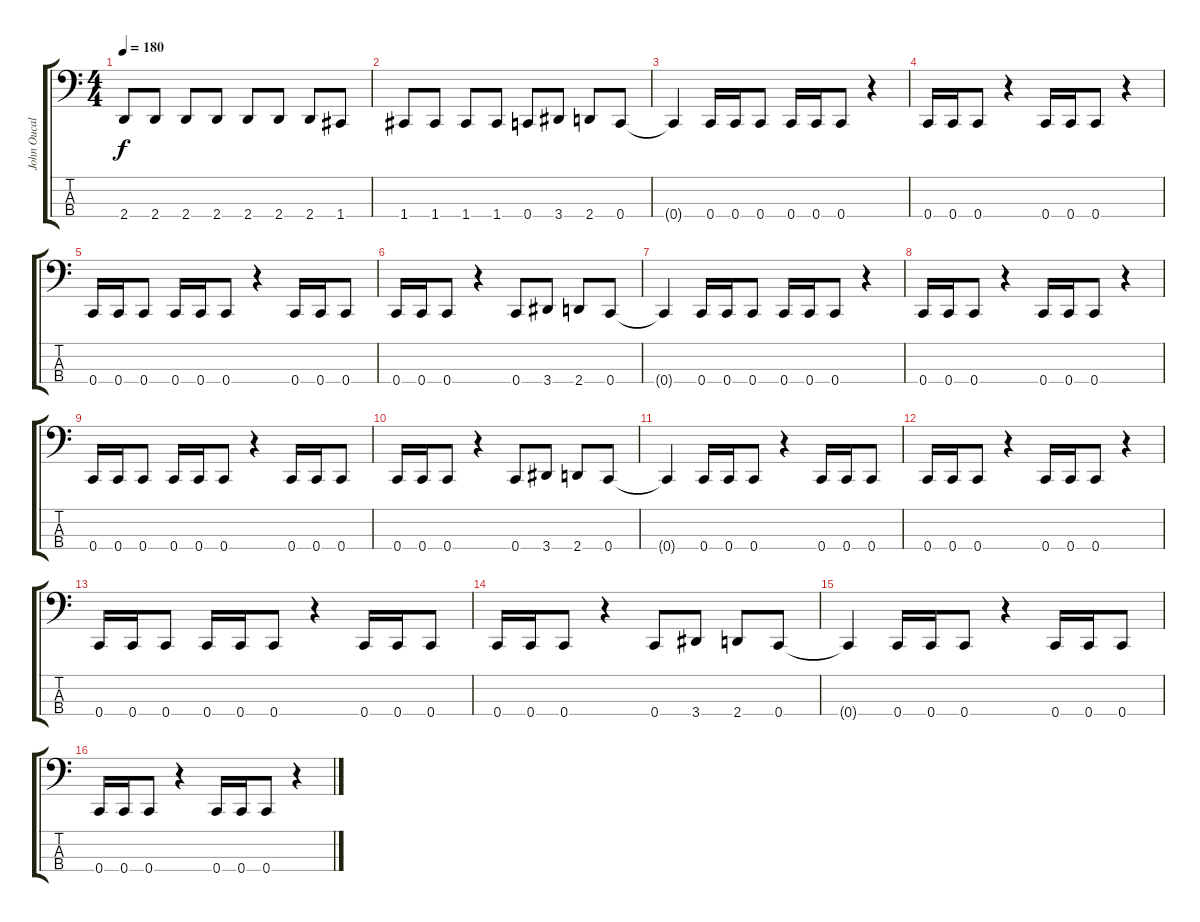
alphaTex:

\track ("John Oucalt" "John Oucal") {instrument electricbasspick}
\staff {score tabs}
\tuning (F2 C2 G1 C1) {hide}
\ts (4 4)
\tempo 180
\clef f4
\ks c
2.4.8{dy f} 2.4.8 2.4.8 2.4.8 2.4.8 2.4.8 2.4.8 1.4.8 |
1.4.8 1.4.8 1.4.8 1.4.8 0.4.8 3.4.8 2.4.8 0.4.8 |
0.4{t}.4 0.4.16 0.4.16 0.4.8 0.4.16 0.4.16 0.4.8 r.4 |
0.4.16 0.4.16 0.4.8 r.4 0.4.16 0.4.16 0.4.8 r.4 |
0.4.16 0.4.16 0.4.8 0.4.16 0.4.16 0.4.8 r.4 0.4.16 0.4.16 0.4.8 |
0.4.16 0.4.16 0.4.8 r.4 0.4.8 3.4.8 2.4.8 0.4.8 |
0.4{t}.4 0.4.16 0.4.16 0.4.8 0.4.16 0.4.16 0.4.8 r.4 |
0.4.16 0.4.16 0.4.8 r.4 0.4.16 0.4.16 0.4.8 r.4 |
0.4.16 0.4.16 0.4.8 0.4.16 0.4.16 0.4.8 r.4 0.4.16 0.4.16 0.4.8 |
0.4.16 0.4.16 0.4.8 r.4 0.4.8 3.4.8 2.4.8 0.4.8 |
0.4{t}.4 0.4.16 0.4.16 0.4.8 r.4 0.4.16 0.4.16 0.4.8 |
0.4.16 0.4.16 0.4.8 r.4 0.4.16 0.4.16 0.4.8 r.4 |
0.4.16 0.4.16 0.4.8 0.4.16 0.4.16 0.4.8 r.4 0.4.16 0.4.16 0.4.8 |
0.4.16 0.4.16 0.4.8 r.4 0.4.8 3.4.8 2.4.8 0.4.8 |
0.4{t}.4 0.4.16 0.4.16 0.4.8 r.4 0.4.16 0.4.16 0.4.8 |
0.4.16 0.4.16 0.4.8 r.4 0.4.16 0.4.16 0.4.8 r.4
